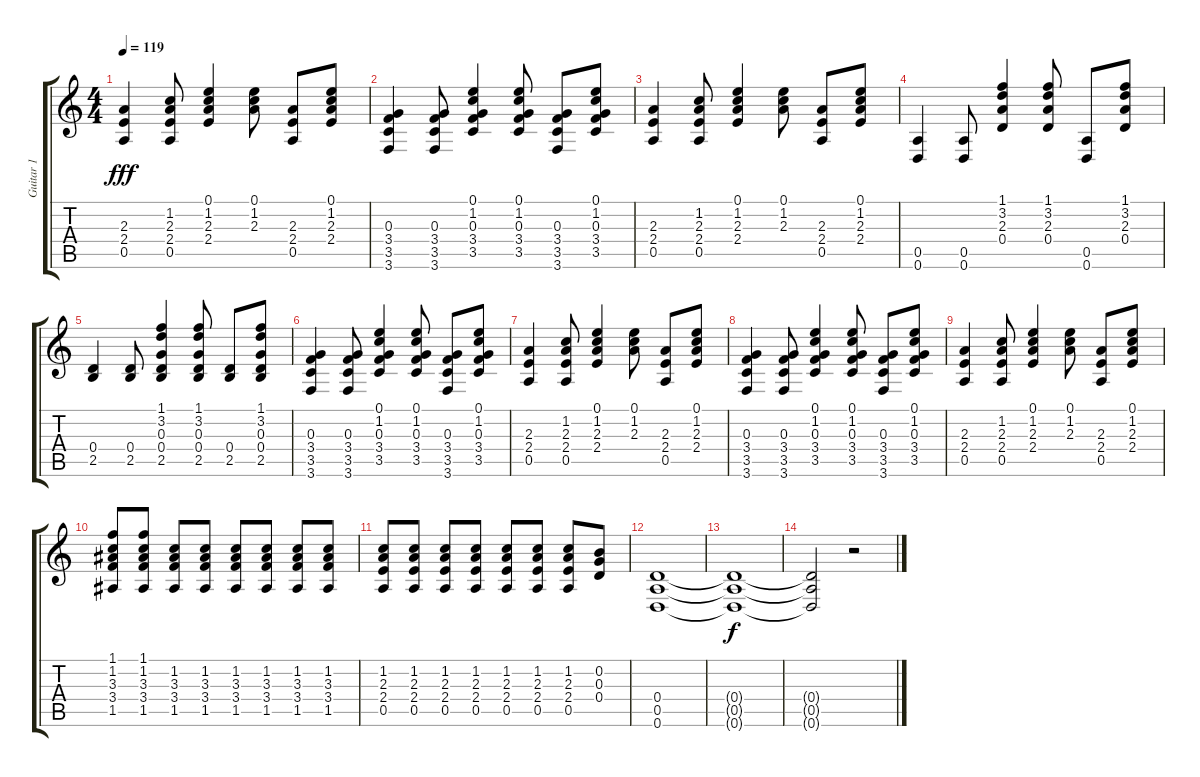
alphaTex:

\track ("Guitar 1" "Guitar 1") {instrument distortionguitar}
\staff {score tabs}
\tuning (E4 B3 G3 D3 A2 D2) {hide}
\ts (4 4)
\tempo 119
\clef g2
\ks c
(2.3 2.4 0.5).4{dy fff} (1.2 2.3 2.4 0.5).8 (0.1 1.2 2.3 2.4).4 (0.1 1.2 2.3).8 (2.3 2.4 0.5).8 (0.1 1.2 2.3 2.4).8 |
(0.3 3.4 3.5 3.6).4 (0.3 3.4 3.5 3.6).8 (0.1 1.2 0.3 3.4 3.5).4 (0.1 1.2 0.3 3.4 3.5).8 (0.3 3.4 3.5 3.6).8 (0.1 1.2 0.3 3.4 3.5).8 |
(2.3 2.4 0.5).4 (1.2 2.3 2.4 0.5).8 (0.1 1.2 2.3 2.4).4 (0.1 1.2 2.3).8 (2.3 2.4 0.5).8 (0.1 1.2 2.3 2.4).8 |
(0.5 0.6).4 (0.5 0.6).8 (1.1 3.2 2.3 0.4).4 (1.1 3.2 2.3 0.4).8 (0.5 0.6).8 (1.1 3.2 2.3 0.4).8 |
(0.4 2.5).4 (0.4 2.5).8 (1.1 3.2 0.3 0.4 2.5).4 (1.1 3.2 0.3 0.4 2.5).8 (0.4 2.5).8 (1.1 3.2 0.3 0.4 2.5).8 |
(0.3 3.4 3.5 3.6).4 (0.3 3.4 3.5 3.6).8 (0.1 1.2 0.3 3.4 3.5).4 (0.1 1.2 0.3 3.4 3.5).8 (0.3 3.4 3.5 3.6).8 (0.1 1.2 0.3 3.4 3.5).8 |
(2.3 2.4 0.5).4 (1.2 2.3 2.4 0.5).8 (0.1 1.2 2.3 2.4).4 (0.1 1.2 2.3).8 (2.3 2.4 0.5).8 (0.1 1.2 2.3 2.4).8 |
(0.3 3.4 3.5 3.6).4 (0.3 3.4 3.5 3.6).8 (0.1 1.2 0.3 3.4 3.5).4 (0.1 1.2 0.3 3.4 3.5).8 (0.3 3.4 3.5 3.6).8 (0.1 1.2 0.3 3.4 3.5).8 |
(2.3 2.4 0.5).4 (1.2 2.3 2.4 0.5).8 (0.1 1.2 2.3 2.4).4 (0.1 1.2 2.3).8 (2.3 2.4 0.5).8 (0.1 1.2 2.3 2.4).8 |
(1.1 1.2 3.3 3.4 1.5).8 (1.1 1.2 3.3 3.4 1.5).8 (1.2 3.3 3.4 1.5).8 (1.2 3.3 3.4 1.5).8 (1.2 3.3 3.4 1.5).8 (1.2 3.3 3.4 1.5).8 (1.2 3.3 3.4 1.5).8 (1.2 3.3 3.4 1.5).8 |
(1.2 2.3 2.4 0.5).8 (1.2 2.3 2.4 0.5).8 (1.2 2.3 2.4 0.5).8 (1.2 2.3 2.4 0.5).8 (1.2 2.3 2.4 0.5).8 (1.2 2.3 2.4 0.5).8 (1.2 2.3 2.4 0.5).8 (0.2 0.3 0.4).8 |
(0.4 0.5 0.6).1 |
(0.4{t} 0.5{t} 0.6{t}).1{dy f} |
(0.4{t} 0.5{t} 0.6{t}).2 r.2
